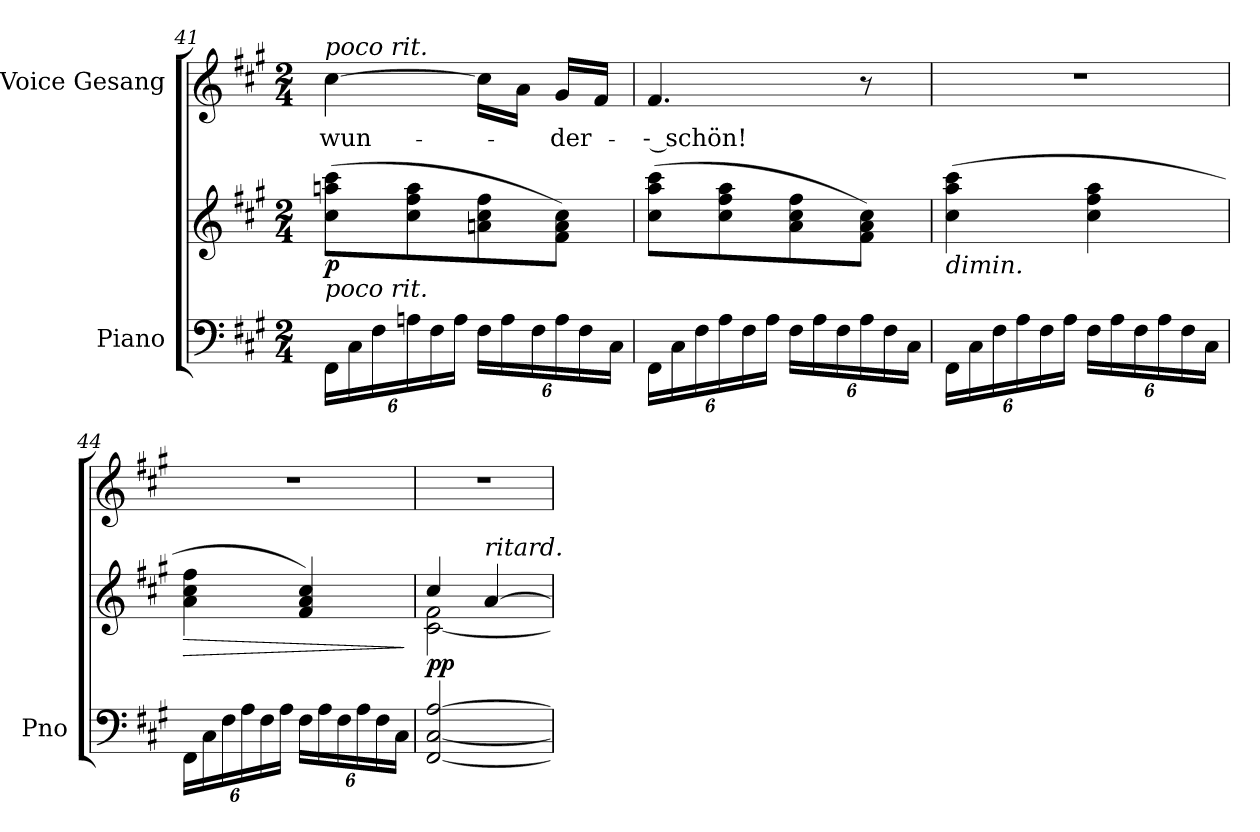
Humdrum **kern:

**kern	**kern	**dynam	**kern	**text
*part2	*part2	*part2	*part1	*part1
*staff3	*staff2	*staff2/3	*staff1	*staff1
*I"Piano	*	*	*I"Voice Gesang	*
*I'Pno	*	*	*	*
*clefF4	*clefG2	*	*clefG2	*
*k[f#c#g#]	*k[f#c#g#]	*	*k[f#c#g#]	*
*M2/4	*M2/4	*	*M2/4	*
*MM68	*MM68	*	*MM68	*
*Xbrackettup	*	*	*	*
=41	=41	=41	=41	=41
!	!	!	!LO:TX:a:i:t=poco rit.	!
!	!LO:TX:b:i:t=poco rit.	!	!	!
!	!	!LO:DY:b	!	!LO:LY:b
24FF#\LL	(>8cc#\ 8aan\ 8ccc#\L	p	[4cc#\	wun-
24C#\	.	.	.	.
24F#\	.	.	.	.
24An\	8cc#\ 8ff#\ 8aa\	.	.	.
24F#\	.	.	.	.
24A\JJ	.	.	.	.
*	*	*	*MM66	*
24F#\LL	8an\ 8cc#\ 8ff#\	.	16cc#\LL]	.
24A\	.	.	.	.
.	.	.	16a\JJ	.
24F#\	.	.	.	.
!	!	!	!	!LO:LY:b
24A\	8f#\ 8a\ 8cc#\J)	.	16g#/LL	-der-
24F#\	.	.	.	.
.	.	.	16f#/JJ	.
24C#\JJ	.	.	.	.
!!LO:LB:g=z
=42	=42	=42	=42	=42
*	*	*	*MM64	*
!	!	!	!	!LO:LY:b
24FF#\LL	(>8cc#\ 8aa\ 8ccc#\L	.	4.f#/	-- schön!
24C#\	.	.	.	.
24F#\	.	.	.	.
24A\	8cc#\ 8ff#\ 8aa\	.	.	.
24F#\	.	.	.	.
24A\JJ	.	.	.	.
24F#\LL	8a\ 8cc#\ 8ff#\	.	.	.
24A\	.	.	.	.
24F#\	.	.	.	.
24A\	8f#\ 8a\ 8cc#\J)	.	8r	.
24F#\	.	.	.	.
24C#\JJ	.	.	.	.
=43	=43	=43	=43	=43
!	!LO:TX:b:i:t=dimin.	!	!	!
24FF#\LL	(>4cc#\ 4aa\ 4ccc#\	.	2r	.
24C#\	.	.	.	.
24F#\	.	.	.	.
24A\	.	.	.	.
24F#\	.	.	.	.
24A\JJ	.	.	.	.
24F#\LL	4cc#\ 4ff#\ 4aa\	.	.	.
24A\	.	.	.	.
24F#\	.	.	.	.
24A\	.	.	.	.
24F#\	.	.	.	.
24C#\JJ	.	.	.	.
!!LO:LB:g=z
=44	=44	=44	=44	=44
!	!	!LO:HP:b	!	!
24FF#\LL	4a\ 4cc#\ 4ff#\	>	2r	.
24C#\	.	.	.	.
24F#\	.	.	.	.
24A\	.	.	.	.
24F#\	.	.	.	.
24A\JJ	.	.	.	.
24F#\LL	4f#/ 4a/ 4cc#/)	.	.	.
24A\	.	.	.	.
24F#\	.	.	.	.
24A\	.	.	.	.
24F#\	.	.	.	.
24C#\JJ	.	.	.	.
.	.	]	.	.
=45	=45	=45	=45	=45
*	*^	*	*	*
!	!	!	!LO:DY:b	!	!
*	*	*	*	*^	*
[2FF#/ [2C#/ [2A/	4cc#/	[2c#\ 2f#\	pp	2r	4ryy	.
*	*	*	*	*MM60	*	*
!	!LO:TX:a:i:t=ritard.	!	!	!	!	!
.	[4a/	.	.	.	4ryy	.
*	*v	*v	*	*	*	*
*	*	*	*v	*v	*
=	=	=	=	=
*-	*-	*-	*-	*-
